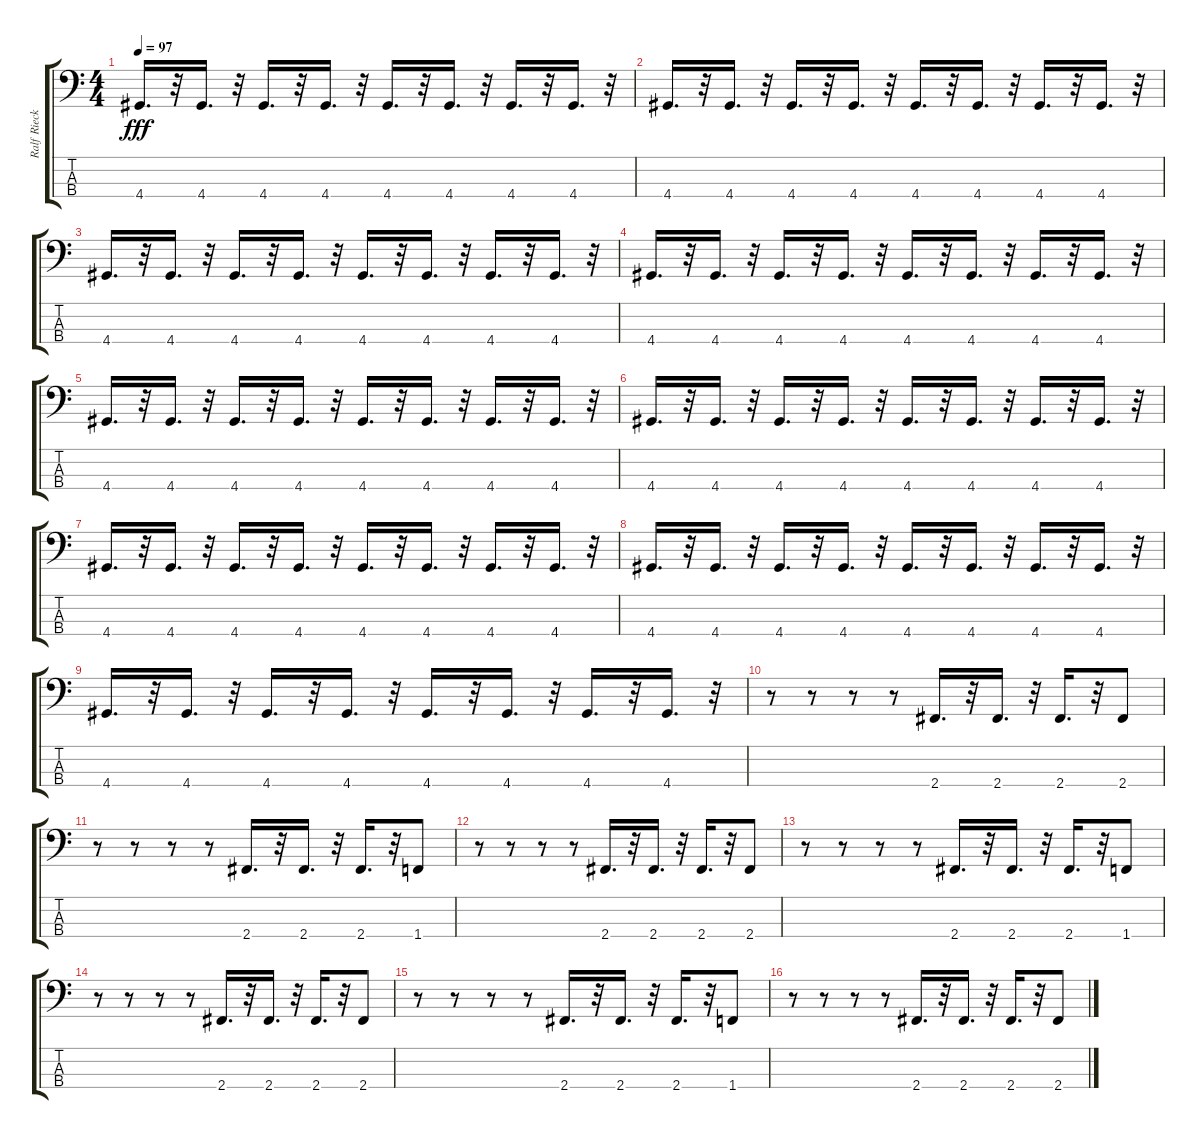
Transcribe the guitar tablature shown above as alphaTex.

\track ("Ralf Rieckermann" "Ralf Rieck") {instrument electricbassfinger}
\staff {score tabs}
\tuning (G2 D2 A1 E1) {hide}
\ts (4 4)
\tempo 97
\clef f4
\ks c
4.4.16{d dy fff} r.32 4.4.16{d} r.32 4.4.16{d} r.32 4.4.16{d} r.32 4.4.16{d} r.32 4.4.16{d} r.32 4.4.16{d} r.32 4.4.16{d} r.32 |
4.4.16{d} r.32 4.4.16{d} r.32 4.4.16{d} r.32 4.4.16{d} r.32 4.4.16{d} r.32 4.4.16{d} r.32 4.4.16{d} r.32 4.4.16{d} r.32 |
4.4.16{d} r.32 4.4.16{d} r.32 4.4.16{d} r.32 4.4.16{d} r.32 4.4.16{d} r.32 4.4.16{d} r.32 4.4.16{d} r.32 4.4.16{d} r.32 |
4.4.16{d} r.32 4.4.16{d} r.32 4.4.16{d} r.32 4.4.16{d} r.32 4.4.16{d} r.32 4.4.16{d} r.32 4.4.16{d} r.32 4.4.16{d} r.32 |
4.4.16{d} r.32 4.4.16{d} r.32 4.4.16{d} r.32 4.4.16{d} r.32 4.4.16{d} r.32 4.4.16{d} r.32 4.4.16{d} r.32 4.4.16{d} r.32 |
4.4.16{d} r.32 4.4.16{d} r.32 4.4.16{d} r.32 4.4.16{d} r.32 4.4.16{d} r.32 4.4.16{d} r.32 4.4.16{d} r.32 4.4.16{d} r.32 |
4.4.16{d} r.32 4.4.16{d} r.32 4.4.16{d} r.32 4.4.16{d} r.32 4.4.16{d} r.32 4.4.16{d} r.32 4.4.16{d} r.32 4.4.16{d} r.32 |
4.4.16{d} r.32 4.4.16{d} r.32 4.4.16{d} r.32 4.4.16{d} r.32 4.4.16{d} r.32 4.4.16{d} r.32 4.4.16{d} r.32 4.4.16{d} r.32 |
4.4.16{d} r.32 4.4.16{d} r.32 4.4.16{d} r.32 4.4.16{d} r.32 4.4.16{d} r.32 4.4.16{d} r.32 4.4.16{d} r.32 4.4.16{d} r.32 |
r.8 r.8 r.8 r.8 2.4.16{d} r.32 2.4.16{d} r.32 2.4.16{d} r.32 2.4.8 |
r.8 r.8 r.8 r.8 2.4.16{d} r.32 2.4.16{d} r.32 2.4.16{d} r.32 1.4.8 |
r.8 r.8 r.8 r.8 2.4.16{d} r.32 2.4.16{d} r.32 2.4.16{d} r.32 2.4.8 |
r.8 r.8 r.8 r.8 2.4.16{d} r.32 2.4.16{d} r.32 2.4.16{d} r.32 1.4.8 |
r.8 r.8 r.8 r.8 2.4.16{d} r.32 2.4.16{d} r.32 2.4.16{d} r.32 2.4.8 |
r.8 r.8 r.8 r.8 2.4.16{d} r.32 2.4.16{d} r.32 2.4.16{d} r.32 1.4.8 |
r.8 r.8 r.8 r.8 2.4.16{d} r.32 2.4.16{d} r.32 2.4.16{d} r.32 2.4.8
